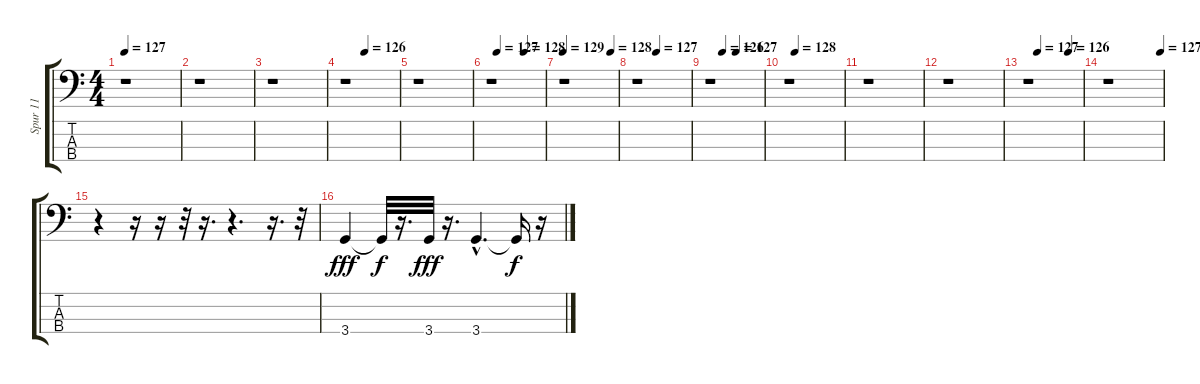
\track ("Spur 11" "Spur 11") {instrument electricbassfinger}
\staff {score tabs}
\tuning (G2 D2 A1 E1) {hide}
\ts (4 4)
\tempo 127
\clef f4
\ks c
r.1{dy fff} |
r.1 |
r.1 |
\tempo (126 0.375)
r.1 |
r.1 |
\tempo (127 0.125)
\tempo (128 0.625)
r.1 |
\tempo 129
\tempo (128 0.875)
r.1 |
\tempo (127 0.375)
r.1 |
\tempo (126 0.25)
\tempo (127 0.5)
r.1 |
\tempo (128 0.125)
r.1 |
r.1 |
r.1 |
\tempo (127 0.1875)
\tempo (126 0.75)
r.1 |
\tempo (127 0.96875)
r.1 |
r.4 r.16 r.16 r.32 r.16{d} r.4{d} r.16{d} r.32 |
3.4.4 3.4{t}.32{dy f} r.16{d} 3.4.32{dy fff} r.16{d} 3.4{hac}.4{d} 3.4{t}.16{dy f} r.16
